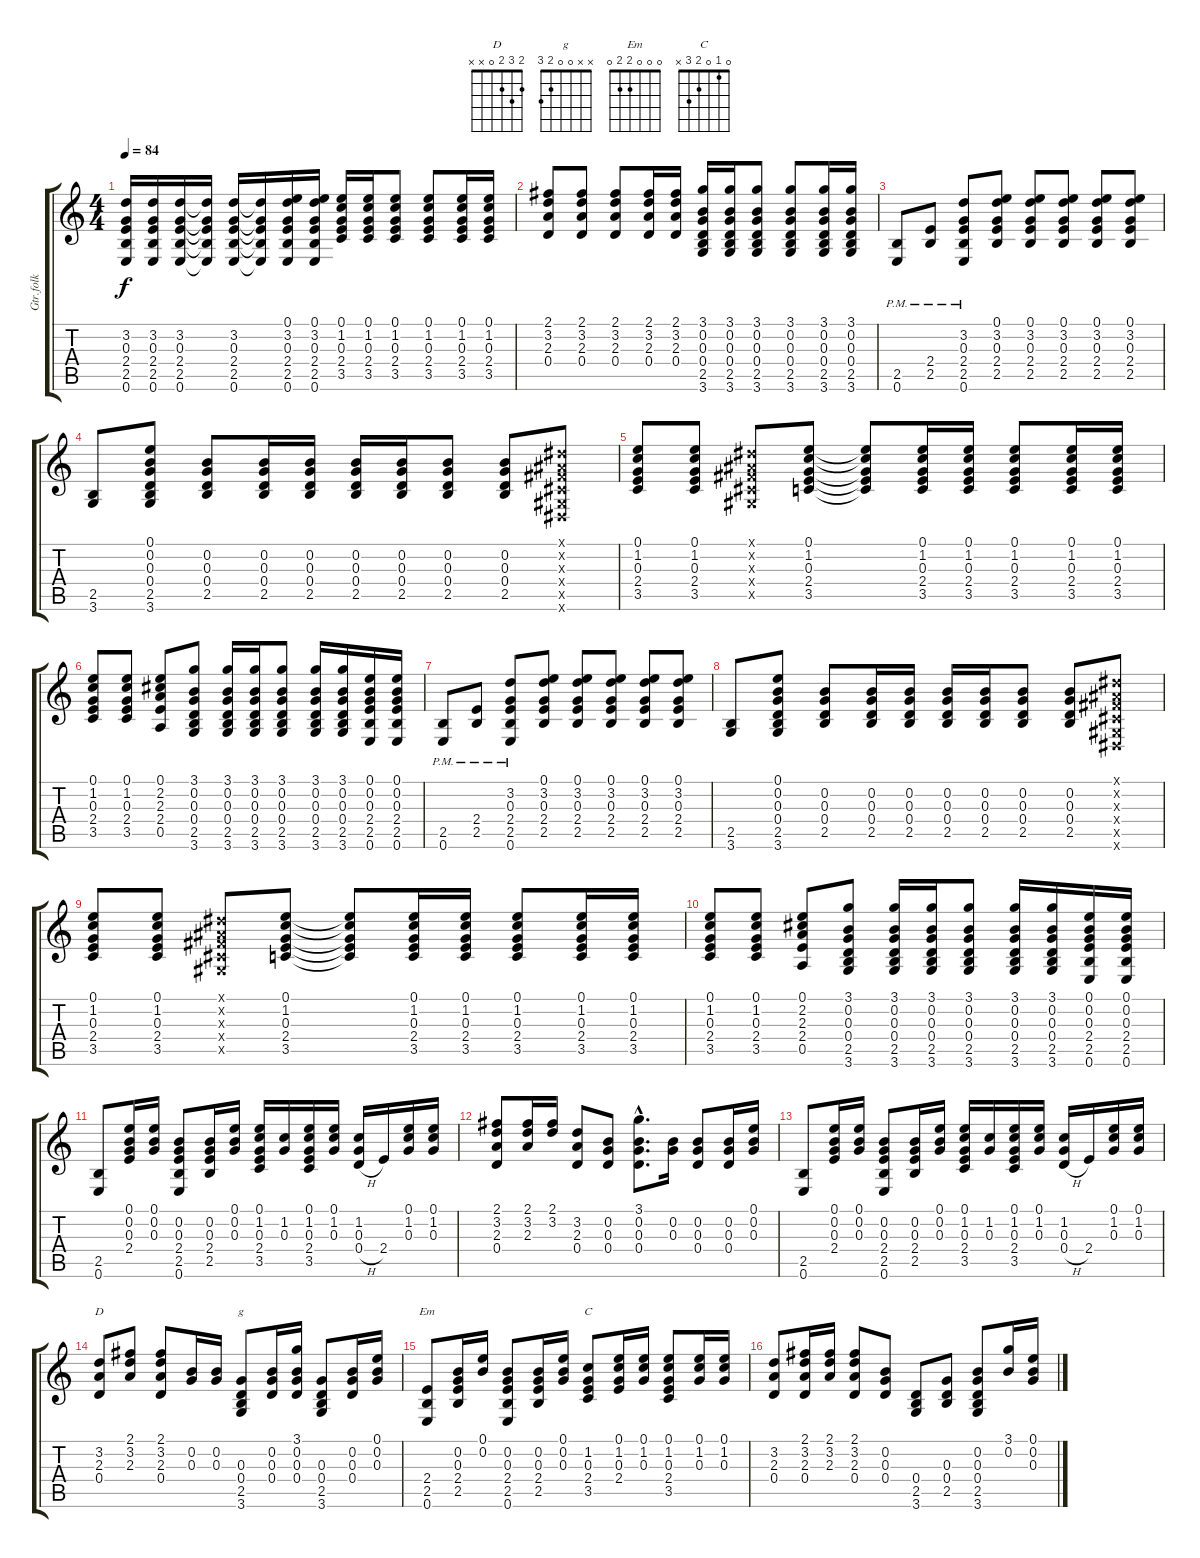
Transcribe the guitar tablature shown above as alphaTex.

\track ("Gtr.folk" "Gtr.folk") {instrument acousticguitarsteel}
\staff {score tabs}
\tuning (E4 B3 G3 D3 A2 E2) {hide}
\chord ("D" 2 3 2 0 x x)
\chord ("g" x x 0 0 2 3)
\chord ("Em" 0 0 0 2 2 0)
\chord ("C" 0 1 0 2 3 x)
\ts (4 4)
\tempo 84
\clef g2
\ks c
(3.2 0.3 2.4 2.5 0.6).16{dy f} (3.2 0.3 2.4 2.5 0.6).16 (3.2 0.3 2.4 2.5 0.6).16 (3.2{t} 0.3{t} 2.4{t} 2.5{t} 0.6{t}).16 (3.2 0.3 2.4 2.5 0.6).16 (3.2{t} 0.3{t} 2.4{t} 2.5{t} 0.6{t}).16 (0.1 3.2 0.3 2.4 2.5 0.6).16 (0.1 3.2 0.3 2.4 2.5 0.6).16 (0.1 1.2 0.3 2.4 3.5).16 (0.1 1.2 0.3 2.4 3.5).16 (0.1 1.2 0.3 2.4 3.5).8 (0.1 1.2 0.3 2.4 3.5).8 (0.1 1.2 0.3 2.4 3.5).16 (0.1 1.2 0.3 2.4 3.5).16 |
(2.1 3.2 2.3 0.4).8 (2.1 3.2 2.3 0.4).8 (2.1 3.2 2.3 0.4).8 (2.1 3.2 2.3 0.4).16 (2.1 3.2 2.3 0.4).16 (3.1 0.2 0.3 0.4 2.5 3.6).16 (3.1 0.2 0.3 0.4 2.5 3.6).16 (3.1 0.2 0.3 0.4 2.5 3.6).8 (3.1 0.2 0.3 0.4 2.5 3.6).8 (3.1 0.2 0.3 0.4 2.5 3.6).16 (3.1 0.2 0.3 0.4 2.5 3.6).16 |
(2.5 0.6{pm}).8 (2.4 2.5{pm}).8 (3.2 0.3 2.4 2.5{pm} 0.6).8 (0.1 3.2 0.3 2.4 2.5).8 (0.1 3.2 0.3 2.4 2.5).8 (0.1 3.2 0.3 2.4 2.5).8 (0.1 3.2 0.3 2.4 2.5).8 (0.1 3.2 0.3 2.4 2.5).8 |
(2.5 3.6).8 (0.1 0.2 0.3 0.4 2.5 3.6).8 (0.2 0.3 0.4 2.5).8 (0.2 0.3 0.4 2.5).16 (0.2 0.3 0.4 2.5).16 (0.2 0.3 0.4 2.5).16 (0.2 0.3 0.4 2.5).16 (0.2 0.3 0.4 2.5).8 (0.2 0.3 0.4 2.5).8 (-1.1{x} -1.2{x} -1.3{x} -1.4{x} -1.5{x} -1.6{x}).8 |
(0.1 1.2 0.3 2.4 3.5).8 (0.1 1.2 0.3 2.4 3.5).8 (-1.1{x} -1.2{x} -1.3{x} -1.4{x} -1.5{x}).8 (0.1 1.2 0.3 2.4 3.5).8 (0.1{t} 1.2{t} 0.3{t} 2.4{t} 3.5{t}).8 (0.1 1.2 0.3 2.4 3.5).16 (0.1 1.2 0.3 2.4 3.5).16 (0.1 1.2 0.3 2.4 3.5).8 (0.1 1.2 0.3 2.4 3.5).16 (0.1 1.2 0.3 2.4 3.5).16 |
(0.1 1.2 0.3 2.4 3.5).8 (0.1 1.2 0.3 2.4 3.5).8 (0.1 2.2 2.3 2.4 0.5).8 (3.1 0.2 0.3 0.4 2.5 3.6).8 (3.1 0.2 0.3 0.4 2.5 3.6).16 (3.1 0.2 0.3 0.4 2.5 3.6).16 (3.1 0.2 0.3 0.4 2.5 3.6).8 (3.1 0.2 0.3 0.4 2.5 3.6).16 (3.1 0.2 0.3 0.4 2.5 3.6).16 (0.1 0.2 0.3 2.4 2.5 0.6).16 (0.1 0.2 0.3 2.4 2.5 0.6).16 |
(2.5 0.6{pm}).8 (2.4 2.5{pm}).8 (3.2 0.3 2.4 2.5{pm} 0.6).8 (0.1 3.2 0.3 2.4 2.5).8 (0.1 3.2 0.3 2.4 2.5).8 (0.1 3.2 0.3 2.4 2.5).8 (0.1 3.2 0.3 2.4 2.5).8 (0.1 3.2 0.3 2.4 2.5).8 |
(2.5 3.6).8 (0.1 0.2 0.3 0.4 2.5 3.6).8 (0.2 0.3 0.4 2.5).8 (0.2 0.3 0.4 2.5).16 (0.2 0.3 0.4 2.5).16 (0.2 0.3 0.4 2.5).16 (0.2 0.3 0.4 2.5).16 (0.2 0.3 0.4 2.5).8 (0.2 0.3 0.4 2.5).8 (-1.1{x} -1.2{x} -1.3{x} -1.4{x} -1.5{x} -1.6{x}).8 |
(0.1 1.2 0.3 2.4 3.5).8 (0.1 1.2 0.3 2.4 3.5).8 (-1.1{x} -1.2{x} -1.3{x} -1.4{x} -1.5{x}).8 (0.1 1.2 0.3 2.4 3.5).8 (0.1{t} 1.2{t} 0.3{t} 2.4{t} 3.5{t}).8 (0.1 1.2 0.3 2.4 3.5).16 (0.1 1.2 0.3 2.4 3.5).16 (0.1 1.2 0.3 2.4 3.5).8 (0.1 1.2 0.3 2.4 3.5).16 (0.1 1.2 0.3 2.4 3.5).16 |
(0.1 1.2 0.3 2.4 3.5).8 (0.1 1.2 0.3 2.4 3.5).8 (0.1 2.2 2.3 2.4 0.5).8 (3.1 0.2 0.3 0.4 2.5 3.6).8 (3.1 0.2 0.3 0.4 2.5 3.6).16 (3.1 0.2 0.3 0.4 2.5 3.6).16 (3.1 0.2 0.3 0.4 2.5 3.6).8 (3.1 0.2 0.3 0.4 2.5 3.6).16 (3.1 0.2 0.3 0.4 2.5 3.6).16 (0.1 0.2 0.3 2.4 2.5 0.6).16 (0.1 0.2 0.3 2.4 2.5 0.6).16 |
(2.5 0.6).8 (0.1 0.2 0.3 2.4).16 (0.1 0.2 0.3).16 (0.2 0.3 2.4 2.5 0.6).8 (0.2 0.3 2.4 2.5).16 (0.1 0.2 0.3).16 (0.1 1.2 0.3 2.4 3.5).16 (1.2 0.3).16 (0.1 1.2 0.3 2.4 3.5).16 (0.1 1.2 0.3).16 (1.2 0.3 0.4{h}).16 2.4.16 (0.1 1.2 0.3).16 (0.1 1.2 0.3).16 |
(2.1 3.2 2.3 0.4).8 (2.1 3.2 2.3).16 (2.1 3.2).16 (3.2 2.3 0.4).8 (0.2 0.3 0.4).8 (3.1{hac} 0.2{hac} 0.3{hac} 0.4{hac}).8{d} (0.2 0.3).16 (0.2 0.3 0.4).8 (0.2 0.3 0.4).16 (0.1 0.2 0.3).16 |
(2.5 0.6).8 (0.1 0.2 0.3 2.4).16 (0.1 0.2 0.3).16 (0.2 0.3 2.4 2.5 0.6).8 (0.2 0.3 2.4 2.5).16 (0.1 0.2 0.3).16 (0.1 1.2 0.3 2.4 3.5).16 (1.2 0.3).16 (0.1 1.2 0.3 2.4 3.5).16 (0.1 1.2 0.3).16 (1.2 0.3 0.4{h}).16 2.4.16 (0.1 1.2 0.3).16 (0.1 1.2 0.3).16 |
(3.2 2.3 0.4).8{ch "D"} (2.1 3.2 2.3).8 (2.1 3.2 2.3 0.4).8 (0.2 0.3).16 (0.2 0.3).16 (0.3 0.4 2.5 3.6).8{ch "g"} (0.2 0.3 0.4).16 (3.1 0.2 0.3 0.4).16 (0.3 0.4 2.5 3.6).8 (0.2 0.3 0.4).16 (0.1 0.2 0.3).16 |
(2.4 2.5 0.6).8{ch "Em"} (0.2 0.3 2.4 2.5).16 (0.1 0.2).16 (0.2 0.3 2.4 2.5 0.6).8 (0.2 0.3 2.4 2.5).16 (0.1 0.2 0.3).16 (1.2 0.3 2.4 3.5).8{ch "C"} (0.1 1.2 0.3 2.4).16 (0.1 1.2 0.3).16 (0.1 1.2 0.3 2.4 3.5).8 (0.1 1.2 0.3).16 (0.1 1.2 0.3).16 |
(3.2 2.3 0.4).8 (2.1 3.2 2.3 0.4).16 (2.1 3.2 2.3).16 (2.1 3.2 2.3 0.4).8 (0.2 0.3 0.4).8 (0.4 2.5 3.6).8 (0.3 0.4 2.5).8 (0.2 0.3 0.4 2.5 3.6).8 (3.1 0.2).16 (0.1 0.2 0.3).16
